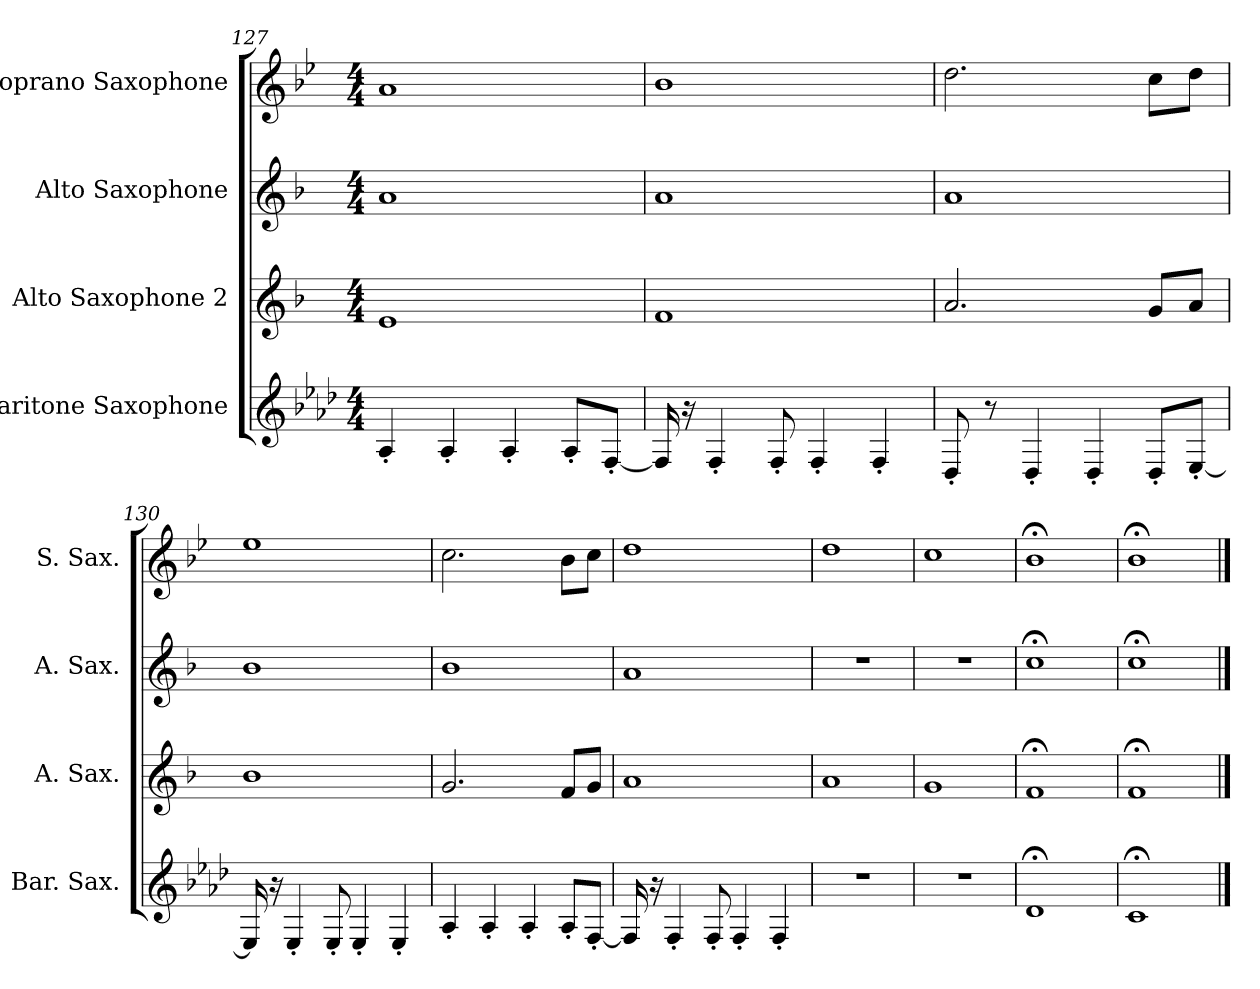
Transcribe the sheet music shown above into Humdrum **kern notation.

**kern	**kern	**kern	**kern
*part4	*part3	*part2	*part1
*staff4	*staff3	*staff2	*staff1
*I"Baritone Saxophone	*I"Alto Saxophone 2	*I"Alto Saxophone	*I"Soprano Saxophone
*I'Bar. Sax.	*I'A. Sax.	*I'A. Sax.	*I'S. Sax.
*clefG2	*clefG2	*clefG2	*clefG2
*ITrd12c21	*ITrd5c9	*ITrd5c9	*ITrd1c2
*k[b-e-a-d-]	*k[b-e-a-d-]	*k[b-e-a-d-]	*k[b-e-a-d-]
*M4/4	*M4/4	*M4/4	*M4/4
=127	=127	=127	=127
4AA-'/	1G	1c	1g
4AA-'/	.	.	.
4AA-'/	.	.	.
8AA-'/L	.	.	.
[8FF'/J	.	.	.
!!LO:LB:g=z
=128	=128	=128	=128
16FF/]	1A-	1c	1a-
16r	.	.	.
4FF'/	.	.	.
8FF'/	.	.	.
4FF'/	.	.	.
4FF'/	.	.	.
=129	=129	=129	=129
8DD-'/	2.c/	1c	2.cc\
8r	.	.	.
4DD-'/	.	.	.
4DD-'/	.	.	.
8DD-'/L	8B-/L	.	8b-\L
[8EE-'/J	8c/J	.	8cc\J
=130	=130	=130	=130
16EE-/]	1d-	1d-	1dd-
16r	.	.	.
4EE-'/	.	.	.
8EE-'/	.	.	.
4EE-'/	.	.	.
4EE-'/	.	.	.
=131	=131	=131	=131
4AA-'/	2.B-/	1d-	2.b-\
4AA-'/	.	.	.
4AA-'/	.	.	.
8AA-'/L	8A-/L	.	8a-\L
[8FF'/J	8B-/J	.	8b-\J
=132	=132	=132	=132
16FF/]	1c	1c	1cc
16r	.	.	.
4FF'/	.	.	.
8FF'/	.	.	.
4FF'/	.	.	.
4FF'/	.	.	.
=133	=133	=133	=133
1r	1c	1r	1cc
!!LO:PB:g=z
=134	=134	=134	=134
1r	1B-	1r	1b-
=135	=135	=135	=135
1D-;<	1A-;<	1e-;<	1a-;<
=136	=136	=136	=136
1C;<	1A-;<	1e-;<	1a-;<
==	==	==	==
*-	*-	*-	*-
